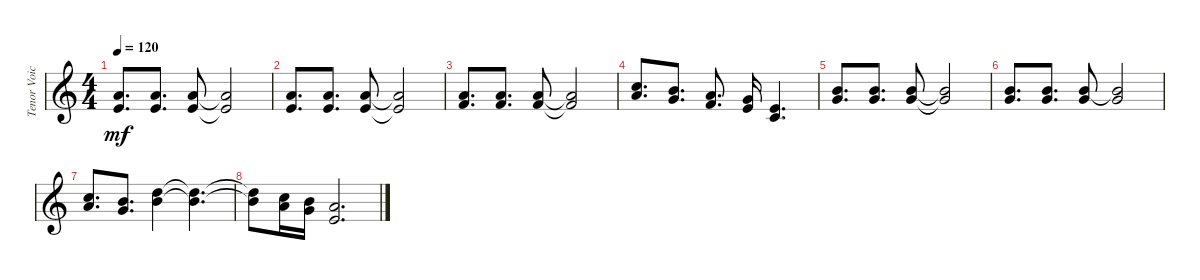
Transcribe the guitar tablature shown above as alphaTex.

\track ("Tenor Voice" "Tenor Voic") {instrument voiceoohs}
\staff {score}
\tuning (E4 B3 G3 D3 A2 E2 B1) {hide}
\ts (4 4)
\tempo 120
\clef g2
\ks c
(5.1 5.2).8{d dy mf} (5.1 5.2).8{d} (5.1 5.2).8 (5.1{t} 5.2{t}).2 |
(5.1 5.2).8{d} (5.1 5.2).8{d} (5.1 5.2).8 (5.1{t} 5.2{t}).2 |
(5.1 6.2).8{d} (5.1 6.2).8{d} (5.1 6.2).8 (5.1{t} 6.2{t}).2 |
(8.1 10.2).8{d} (7.1 8.2).8{d} (5.1 6.2).8{d} (3.1 5.2).16 (0.1 1.2).4{d} |
(7.1 8.2).8{d} (7.1 8.2).8{d} (7.1 8.2).8 (7.1{t} 8.2{t}).2 |
(7.1 8.2).8{d} (7.1 8.2).8{d} (7.1 8.2).8 (7.1{t} 8.2).2 |
(8.1 10.2).8{d} (7.1 8.2).8{d} (10.1 12.2).4 (10.1{t} 12.2{t}).4{d} |
(10.1{t} 12.2{t}).8 (8.1 10.2).16 (7.1 8.2).16 (5.1 5.2).2{d}
